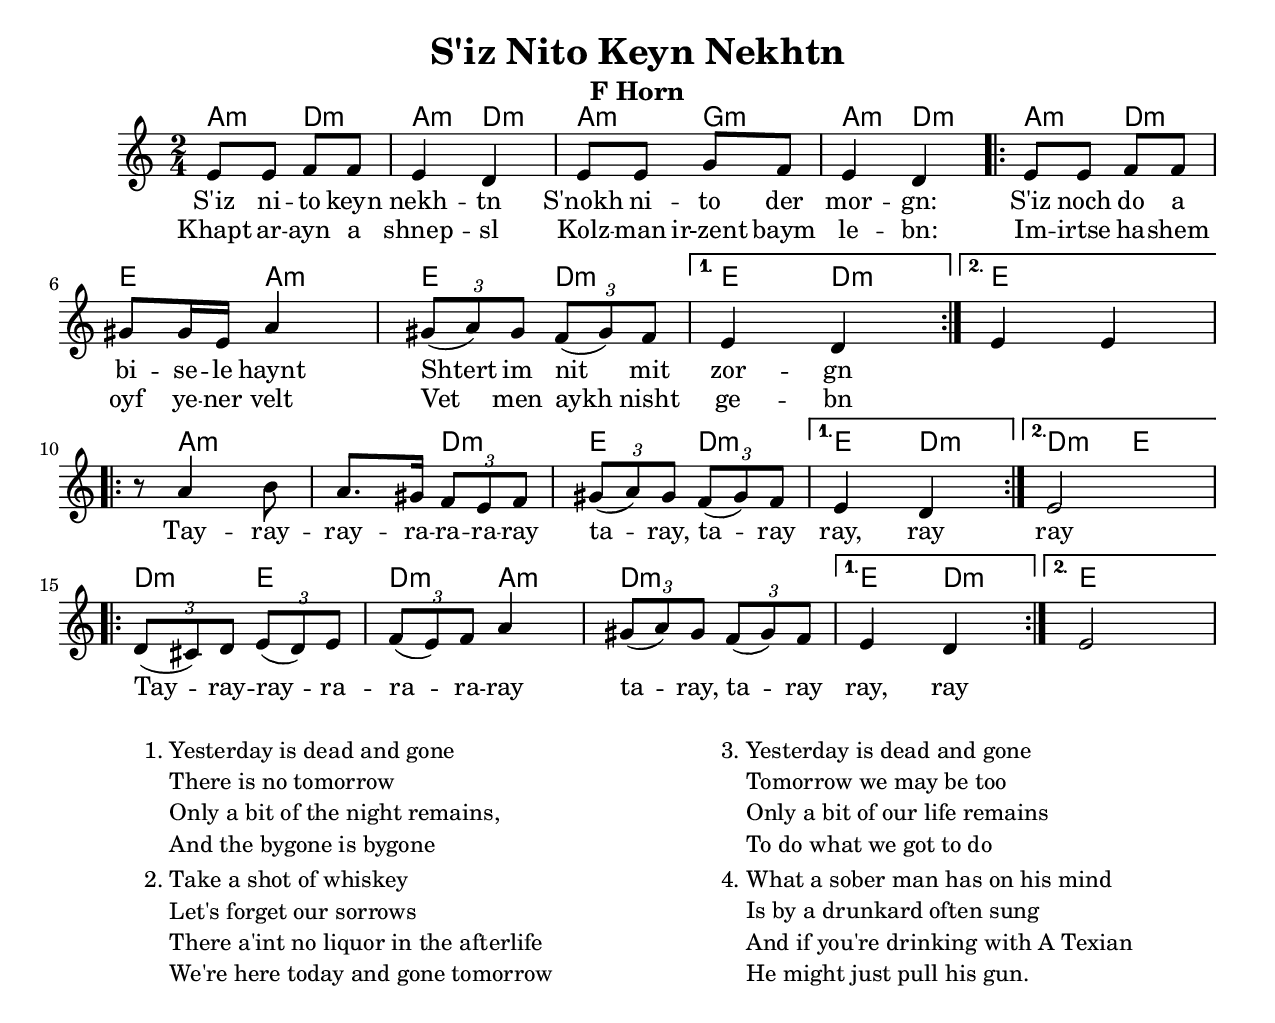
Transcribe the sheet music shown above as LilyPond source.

\version "2.18.0"
\include "english.ly"
\pointAndClickOff
\paper{
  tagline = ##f
  print-all-headers = ##t
  #(set-paper-size "letter")
}
date = #(strftime "%d-%m-%Y" (localtime (current-time)))

%\markup{ \italic{ " Updated " \date  }  }

%\markup{ Got something to say? }

global = {
  \clef treble
  \key a \minor
  \time 2/4
  \set Score.markFormatter = #format-mark-box-alphabet
}

%#################################### Melody ########################
melody = \relative c' {
  \global
  %\partial 16*3 a16 d f   %lead in notes
  e8 e f f
  e4 d
  e8 e g f
  e4 d
  \repeat volta 2{
    %\mark \default
    e8 e f f
    gs8 gs16 e a4
    \tuplet 3/2 {gs8 (a) gs} \tuplet 3/2{f8(gs) f}
  }
  \alternative { {e4 d }{e4 e } }
  \break
  \repeat volta 2{
    r8 a4 b8
    a8. gs16 \tuplet 3/2{f8 e f}|
    \tuplet 3/2 {gs8(a)gs} \tuplet 3/2{f(gs)f}
  }
  \alternative{
    {e4 d}{e2}
  }
  \repeat volta 2{
    \tuplet 3/2{d8 (cs) d} \tuplet 3/2{e(d)e}|
    \tuplet 3/2 {f(e)f} a4
    \tuplet 3/2{gs8(a)gs} \tuplet 3/2 {f(gs)f}
  }
  \alternative { {e4 d }{e2 } }

}
%################################# Lyrics #####################
\addlyrics{
  S'iz ni -- to keyn nekh -- tn
  S'nokh ni -- to der mor -- gn:
  S'iz noch do a bi -- se -- le haynt
  Shtert im nit mit zor -- gn
  \skip 2 \skip 2
  Tay -- ray -- ray -- ra -- ra -- ra -- ray
  ta -- ray, ta -- ray ray, ray ray
  Tay -- ray -- ray -- ra -- ra -- ra -- ray
  ta -- ray, ta -- ray ray, ray

}
\addlyrics{
  Khapt ar -- ayn a shnep -- sl
  Kolz -- man ir-zent baym le -- bn:
  Im -- irtse ha -- shem oyf ye -- ner velt
  Vet men aykh nisht ge -- bn
}
%################################# Chords #######################
harmonies = \chordmode {
  a4:m
  d4:m
  a4:m
  d4:m
  a4:m
  g4:m
  a4:m
  d4:m
  a4:m
  d4:m
  e4
  a4:m
  e4
  d4:m
  e4
  d4:m
  e2
  %b
  s8
  a8*5:m
  d4:m
  e4
  d4:m
  e4
  d4:m
  %c
  d4:m
  e4
  d4:m
  e4
  d4:m
  a:m
  d2:m
  e4 d4:m
  e2

}

\score {
  <<
    \new ChordNames {
      \set chordChanges = ##f
      \harmonies
    }
    \new Staff
    \melody
  >>
  \header{
    title= "S'iz Nito Keyn Nekhtn"
    subtitle=""
    composer= ""
    instrument = "F Horn"
    arranger= ""
  }
  \layout{indent = 1.0\cm}
  \midi {
    \tempo 4 = 120

    % \midi { }
  }
}

% more verses:
\markup{}
\markup {
  \fill-line {
    \hspace #0.1 % distance from left margin
    \column {
      \line { "1."
              \column {
                "Yesterday is dead and gone"
                "There is no tomorrow"
                "Only a bit of the night remains,"
                "And the bygone is bygone"
              }
      }
      \hspace #0.2 % vertical distance between verses
      \line { "2."
              \column {
                "Take a shot of whiskey"
                "Let's forget our sorrows"
                "There a'int no liquor in the afterlife"
                "We're here today and gone tomorrow"

              }
      }
    }
    \hspace #0.1  % horiz. distance between columns
    \column {
      \line { "3."
              \column {
                "Yesterday is dead and gone"
                "Tomorrow we may be too"
                "Only a bit of our life remains"
                "To do what we got to do"
              }
      }
      \hspace #0.2 % distance between verses
      \line { "4."
              \column {
                "What a sober man has on his mind"
                "Is by a drunkard often sung"
                "And if you're drinking with A Texian"
                "He might just pull his gun."
              }
      }
    }
    \hspace #0.1 % distance to right margin
  }
}

%}

%{
Yesterday is buried, mourn it on the morrow
Here is but ephemeral bliss, ruin it not with sorrow
So Grab yourself a bottle, while you still can swallow
You won’t cop a single drop in the world to follow
You won’t cop a single drop in the world to follow

Brothers wail and howl, let your beard be wild
That’s the way to dance away sorrow and exile
That’s the way to dance away sorrow and exile

Hulyet hulyet brider, varft mit bord un poles
Ot azoy, ot azoy tantst a yid in goles
Ot azoy, ot azoy tantst a yid in goles

%}
